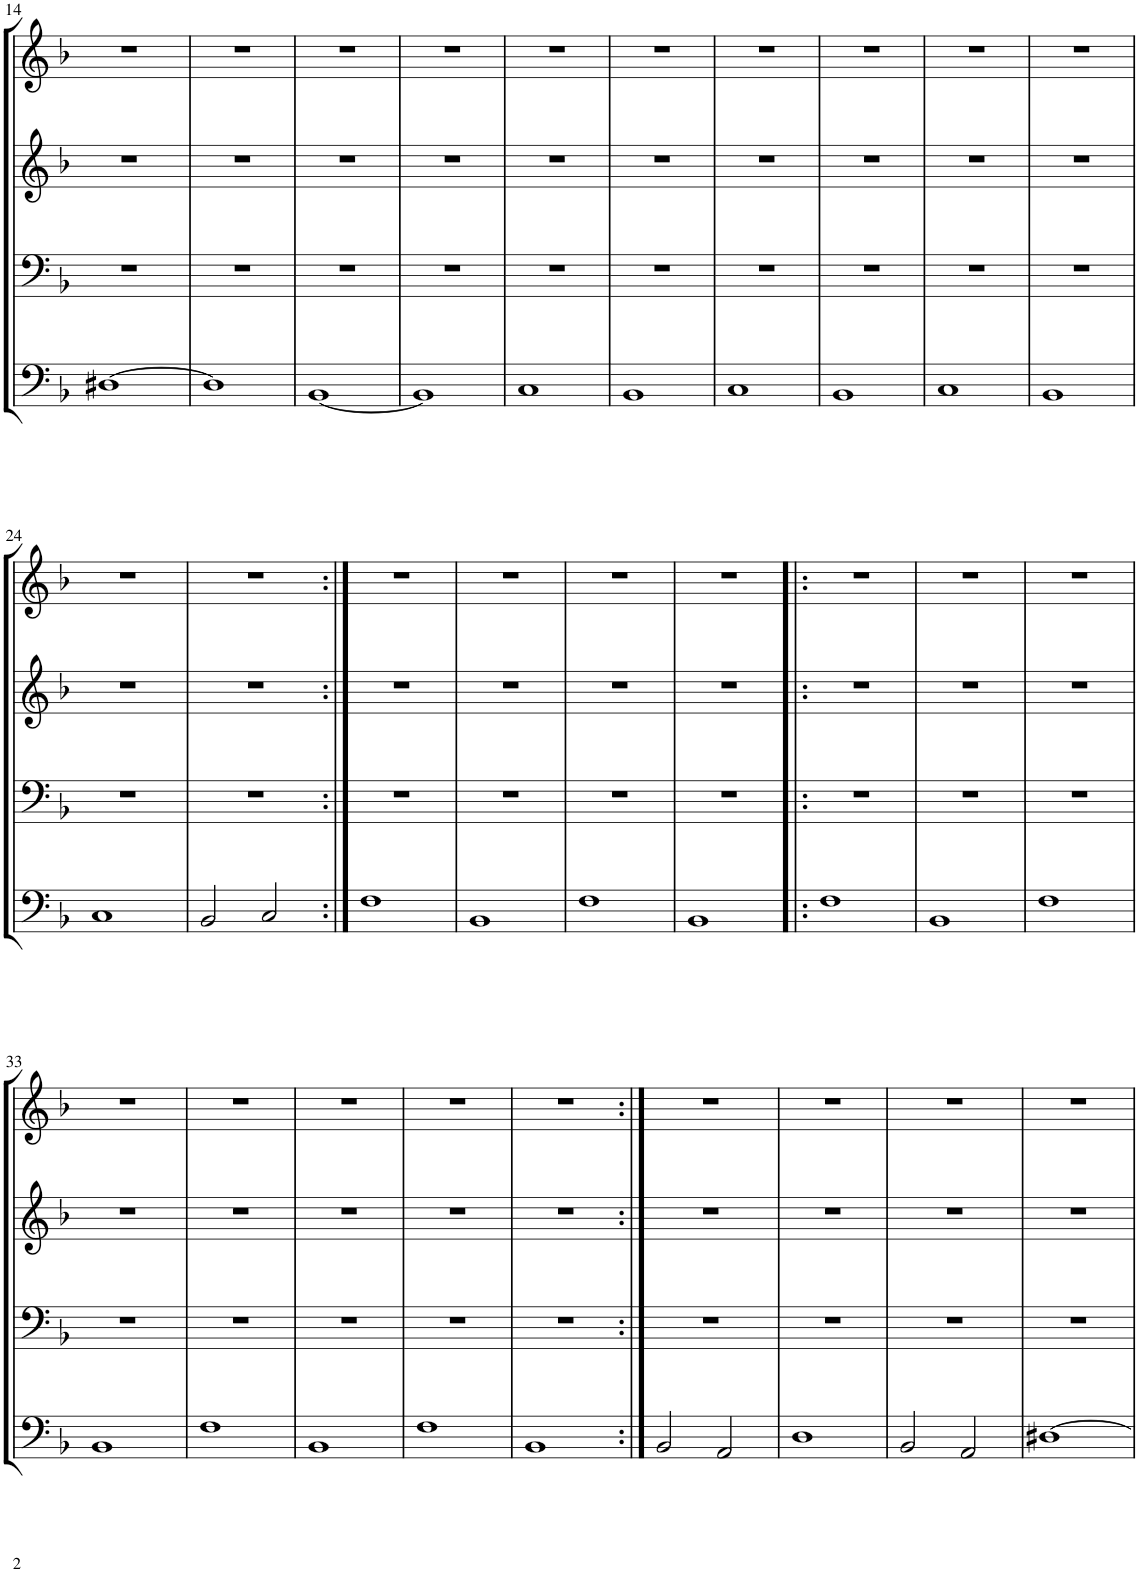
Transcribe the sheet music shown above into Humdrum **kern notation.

**kern	**kern	**kern	**kern
*part4	*part3	*part2	*part1
*staff4	*staff3	*staff2	*staff1
*I"Tuba	*I"Trombone	*I"Bb Trumpet 2	*I"Bb Trumpet 1
*I'Tba	*I'Trb	*I'Tpt	*I'Tpt
!!LO:PB:g=z
*clefF4	*clefF4	*clefG2	*clefG2
*	*	*ITrd1c2	*ITrd1c2
*k[b-]	*k[b-]	*k[b-]	*k[b-]
*M4/4	*M4/4	*M4/4	*M4/4
=14	=14	=14	=14
[1D#X	1r	1r	1r
=15	=15	=15	=15
1D#]	1r	1r	1r
=16	=16	=16	=16
[1BB-	1r	1r	1r
=17	=17	=17	=17
1BB-]	1r	1r	1r
=18	=18	=18	=18
1C	1r	1r	1r
=19	=19	=19	=19
1BB-	1r	1r	1r
=20	=20	=20	=20
1C	1r	1r	1r
=21	=21	=21	=21
1BB-	1r	1r	1r
=22	=22	=22	=22
1C	1r	1r	1r
=23	=23	=23	=23
1BB-	1r	1r	1r
!!LO:LB:g=z
=24	=24	=24	=24
1C	1r	1r	1r
=25	=25	=25	=25
2BB-/	1r	1r	1r
2C/	.	.	.
=26:|!	=26:|!	=26:|!	=26:|!
1F	1r	1r	1r
=27	=27	=27	=27
1BB-	1r	1r	1r
=28	=28	=28	=28
1F	1r	1r	1r
=29	=29	=29	=29
1BB-	1r	1r	1r
=30!|:	=30!|:	=30!|:	=30!|:
1F	1r	1r	1r
=31	=31	=31	=31
1BB-	1r	1r	1r
=32	=32	=32	=32
1F	1r	1r	1r
!!LO:LB:g=z
=33	=33	=33	=33
1BB-	1r	1r	1r
=34	=34	=34	=34
1F	1r	1r	1r
=35	=35	=35	=35
1BB-	1r	1r	1r
=36	=36	=36	=36
1F	1r	1r	1r
=37	=37	=37	=37
1BB-	1r	1r	1r
=38:|!	=38:|!	=38:|!	=38:|!
2BB-/	1r	1r	1r
2AA/	.	.	.
=39	=39	=39	=39
1D	1r	1r	1r
=40	=40	=40	=40
2BB-/	1r	1r	1r
2AA/	.	.	.
=41	=41	=41	=41
[1D#X	1r	1r	1r
=	=	=	=
*-	*-	*-	*-
